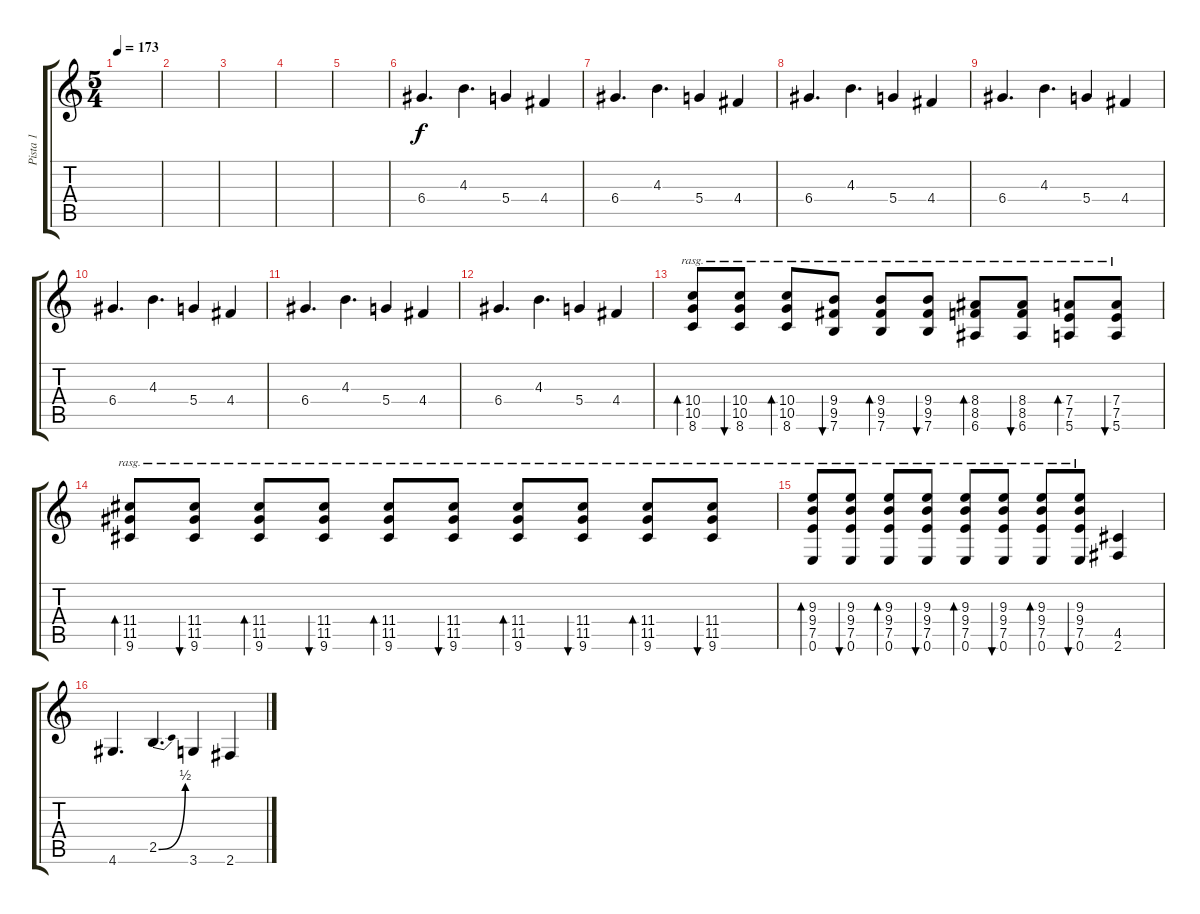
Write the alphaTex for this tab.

\track ("Pista 1" "Pista 1") {instrument overdrivenguitar}
\staff {score tabs}
\tuning (E4 B3 G3 D3 A2 E2) {hide}
\ts (5 4)
\tempo 173
\clef g2
\ks c
|
|
|
|
|
6.4.4{d instrument electricguitarjazz} 4.3.4{d} 5.4.4 4.4.4 |
6.4.4{d instrument electricguitarjazz} 4.3.4{d} 5.4.4 4.4.4 |
6.4.4{d instrument electricguitarjazz} 4.3.4{d} 5.4.4 4.4.4 |
6.4.4{d instrument electricguitarjazz} 4.3.4{d} 5.4.4 4.4.4 |
6.4.4{d instrument electricguitarjazz} 4.3.4{d} 5.4.4 4.4.4 |
6.4.4{d instrument electricguitarjazz} 4.3.4{d} 5.4.4 4.4.4 |
6.4.4{d instrument electricguitarjazz} 4.3.4{d} 5.4.4 4.4.4 |
(10.4 10.5 8.6).8{bd 240 rasg ii volume 12 instrument overdrivenguitar} (10.4 10.5 8.6).8{bu 240 rasg ii} (10.4 10.5 8.6).8{bd 240 rasg ii} (9.4 9.5 7.6).8{bu 240 rasg ii} (9.4 9.5 7.6).8{bd 240 rasg ii} (9.4 9.5 7.6).8{bu 240 rasg ii} (8.4 8.5 6.6).8{bd 120 rasg ii} (8.4 8.5 6.6).8{bu 120 rasg ii} (7.4 7.5 5.6).8{bd 120 rasg ii} (7.4 7.5 5.6).8{bu 120 rasg ii} |
(11.4 11.5 9.6).8{bd 240 rasg ii volume 12} (11.4 11.5 9.6).8{bu 240 rasg ii} (11.4 11.5 9.6).8{bd 240 rasg ii} (11.4 11.5 9.6).8{bu 240 rasg ii} (11.4 11.5 9.6).8{bd 240 rasg ii} (11.4 11.5 9.6).8{bu 240 rasg ii} (11.4 11.5 9.6).8{bd 120 rasg ii} (11.4 11.5 9.6).8{bu 120 rasg ii} (11.4 11.5 9.6).8{bd 120 rasg ii} (11.4 11.5 9.6).8{bu 120 rasg ii} |
(9.3 9.4 7.5 0.6).8{bd 240 rasg ii volume 12} (9.3 9.4 7.5 0.6).8{bu 240 rasg ii} (9.3 9.4 7.5 0.6).8{bd 240 rasg ii} (9.3 9.4 7.5 0.6).8{bu 240 rasg ii} (9.3 9.4 7.5 0.6).8{bd 240 rasg ii} (9.3 9.4 7.5 0.6).8{bu 240 rasg ii} (9.3 9.4 7.5 0.6).8{bd 120 rasg ii} (9.3 9.4 7.5 0.6).8{bu 120 rasg ii} (4.5 2.6).4 |
4.6.4{d volume 16} 2.5{be (bend 0 0 60 2)}.4{d} 3.6.4 2.6.4
